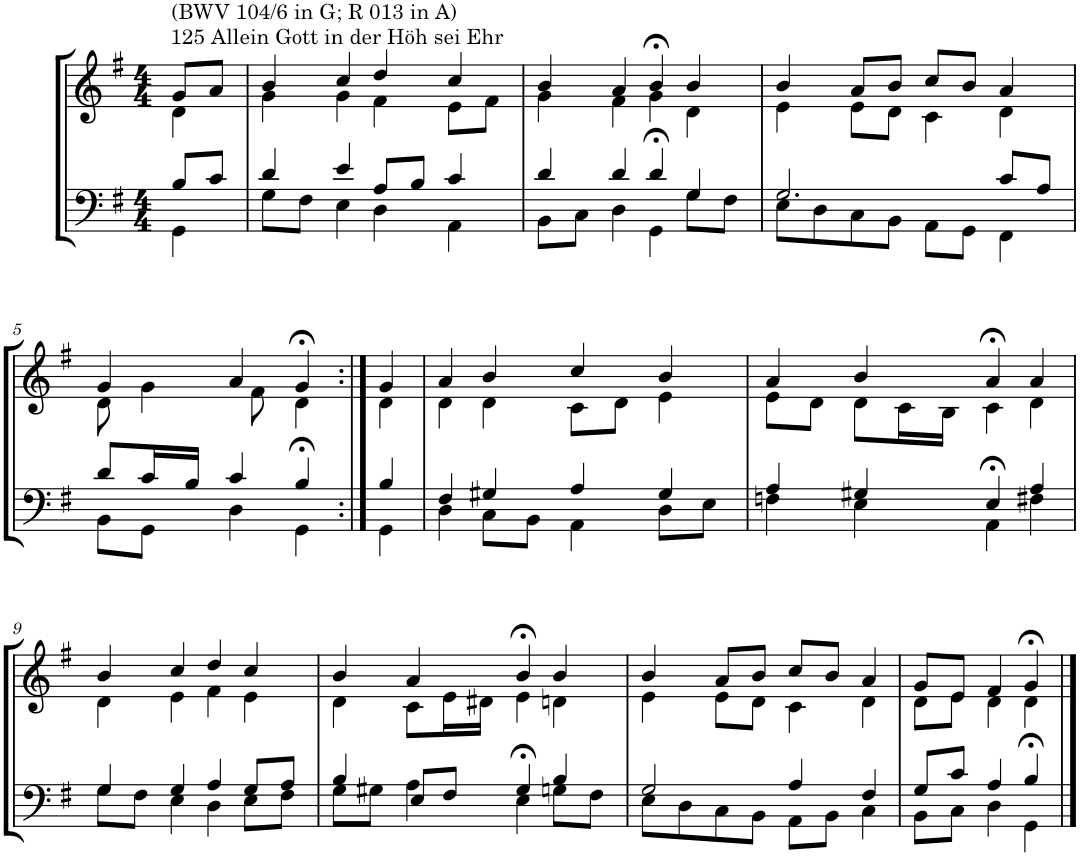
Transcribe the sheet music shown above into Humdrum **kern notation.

**kern	**kern
*part2	*part1
*staff2	*staff1
*I"Tenor/Baß	*I"Sopran/Alt
*clefF4	*clefG2
*k[f#]	*k[f#]
*M4/4	*M4/4
=1	=1
*^	*^
!	!	!LO:TX:a:t=125 Allein Gott in der Höh sei Ehr	!
!	!	!LO:TX:a:t=(BWV 104/6 in G; R 013 in A)	!
8B/L	4GG\	8g/L	4d\
8c/J	.	8a/J	.
=2	=2	=2	=2
4d/	8G\L	4b/	4g\
.	8F#\J	.	.
4e/	4E\	4cc/	4g\
8A/L	4D\	4dd/	4f#\
8B/J	.	.	.
4c/	4AA\	4cc/	8e\L
.	.	.	8f#\J
=3	=3	=3	=3
4d/	8BB\L	4b/	4g\
.	8C\J	.	.
4d/	4D\	4a/	4f#\
4d/	4GG>\	4b>/	4g\
4G/	8G\L	4b/	4d\
.	8F#\J	.	.
=4	=4	=4	=4
2.G/	8E\L	4b/	4e\
.	8D\	.	.
.	8C\	8a/L	8e\L
.	8BB\J	8b/J	8d\J
.	8AA\L	8cc/L	4c\
.	8GG\J	8b/J	.
8c/L	4FF#\	4a/	4d\
8A/J	.	.	.
!!LO:LB:g=z	!!
=5	=5	=5	=5
8d/L	8BB\L	4g/	8d\
16c/L	8GG\J	.	4g\
16B/JJ	.	.	.
4c/	4D\	4a/	.
.	.	.	8f#\
4B/	4GG>\	4g>/	4d\
=6:|!	=6:|!	=6:|!	=6:|!
4B/	4GG\	4g/	4d\
=7	=7	=7	=7
4F#/	4D\	4a/	4d\
4G#X/	8C\L	4b/	4d\
.	8BB\J	.	.
4A/	4AA\	4cc/	8c\L
.	.	.	8d\J
4G#/	8D\L	4b/	4e\
.	8E\J	.	.
=8	=8	=8	=8
4A/	4Fn\	4a/	8e\L
.	.	.	8d\J
4G#X/	4E\	4b/	8d\L
.	.	.	16c\L
.	.	.	16B\JJ
4E/	4AA>\	4a>/	4c\
4A/	4F#X\	4a/	4d\
!!LO:LB:g=z	!!
=9	=9	=9	=9
4G/	8G\L	4b/	4d\
.	8F#\J	.	.
4G/	4E\	4cc/	4e\
4A/	4D\	4dd/	4f#\
8G/L	8E\L	4cc/	4e\
8A/J	8F#\J	.	.
=10	=10	=10	=10
4B/	8G\L	4b/	4d\
.	8G#X\J	.	.
8E/L	4A\	4a/	8c\L
8F#/J	.	.	16e\L
.	.	.	16d#X\JJ
4G#/	4E>\	4b>/	4e\
4B/	8Gn\L	4b/	4dn\
.	8F#\J	.	.
=11	=11	=11	=11
2G/	8E\L	4b/	4e\
.	8D\	.	.
.	8C\	8a/L	8e\L
.	8BB\J	8b/J	8d\J
4A/	8AA\L	8cc/L	4c\
.	8BB\J	8b/J	.
4F#/	4C\	4a/	4d\
=12	=12	=12	=12
8G/L	8BB\L	8g/L	8d\L
8c/J	8C\J	8e/J	8e\J
4A/	4D\	4f#/	4d\
4B/	4GG>\	4g>/	4d\
*v	*v	*	*
*	*v	*v
==	==
*-	*-
